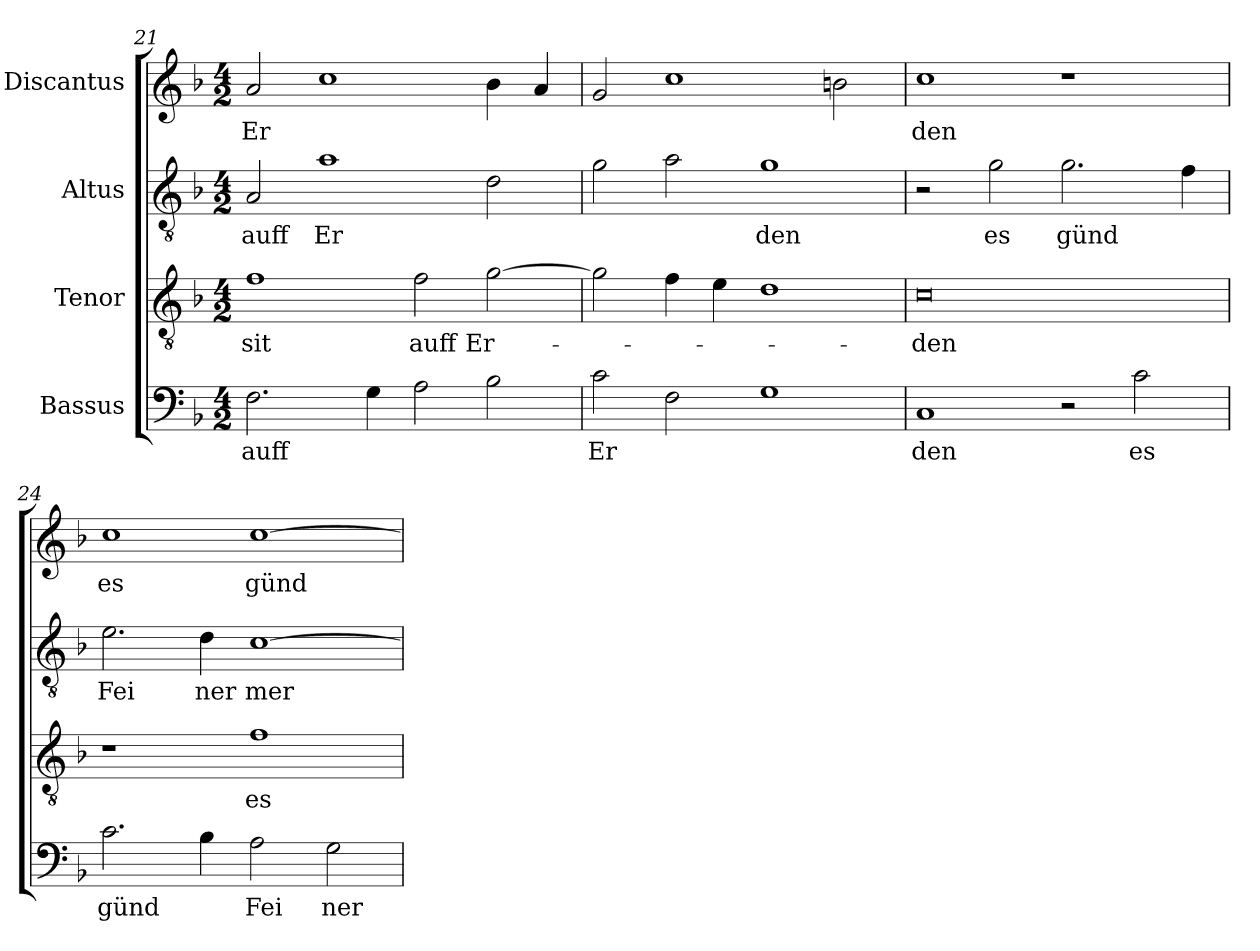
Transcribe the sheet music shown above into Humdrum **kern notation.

**kern	**text	**kern	**text	**kern	**text	**kern	**text
*part4	*part4	*part3	*part3	*part2	*part2	*part1	*part1
*staff4	*staff4	*staff3	*staff3	*staff2	*staff2	*staff1	*staff1
*I"Bassus	*	*I"Tenor	*	*I"Altus	*	*I"Discantus	*
*clefF4	*	*clefGv2	*	*clefGv2	*	*clefG2	*
*k[b-]	*	*k[b-]	*	*k[b-]	*	*k[b-]	*
*F:	*	*F:	*	*F:	*	*F:	*
*M4/2	*	*M4/2	*	*M4/2	*	*M4/2	*
=21	=21	=21	=21	=21	=21	=21	=21
!	!LO:LY:b	!	!LO:LY:b:cj	!	!LO:LY:b:cj	!	!LO:LY:b
2.F\	auff	1f	sit	2A/	auff	2a/	Er
!	!	!	!	!	!LO:LY:b:cj	!	!
.	.	.	.	1a	Er	1cc	.
4G\	.	.	.	.	.	.	.
!	!	!	!LO:LY:b:cj	!	!	!	!
2A\	.	2f\	auff	.	.	.	.
!	!	!	!LO:LY:b	!	!	!	!
2B-\	.	[>2g\	Er-	2d\	.	4b-\	.
.	.	.	.	.	.	4a/	.
=22	=22	=22	=22	=22	=22	=22	=22
!	!LO:LY:b	!	!	!	!	!	!
2c\	Er	2g\]	.	2g\	.	2g/	.
2F\	.	4f\	.	2a\	.	1cc	.
.	.	4e\	.	.	.	.	.
!	!	!	!	!	!LO:LY:b:cj	!	!
1G	.	1d	.	1g	den	.	.
.	.	.	.	.	.	2b\	.
=23	=23	=23	=23	=23	=23	=23	=23
!	!LO:LY:b:cj	!	!LO:LY:b:cj	!	!	!	!LO:LY:b:cj
1C	den	0c	-den	2r	.	1cc	den
!	!	!	!	!	!LO:LY:b:cj	!	!
.	.	.	.	2g\	es	.	.
!	!	!	!	!	!LO:LY:b	!	!
2r	.	.	.	2.g\	günd	1r	.
!	!LO:LY:b:cj	!	!	!	!	!	!
2c\	es	.	.	.	.	.	.
.	.	.	.	4f\	.	.	.
=24	=24	=24	=24	=24	=24	=24	=24
!	!LO:LY:b	!	!	!	!LO:LY:b:cj	!	!LO:LY:b:cj
2.c\	günd	1r	.	2.e\	Fei	1cc	es
!	!	!	!	!	!LO:LY:b:cj	!	!
4B-\	.	.	.	4d\	ner	.	.
!	!LO:LY:b:cj	!	!LO:LY:b:cj	!	!LO:LY:b	!	!LO:LY:b
2A\	Fei	1f	es	[>1c	mer	[>1cc	günd
!	!LO:LY:b:cj	!	!	!	!	!	!
2G\	ner	.	.	.	.	.	.
=	=	=	=	=	=	=	=
*-	*-	*-	*-	*-	*-	*-	*-
